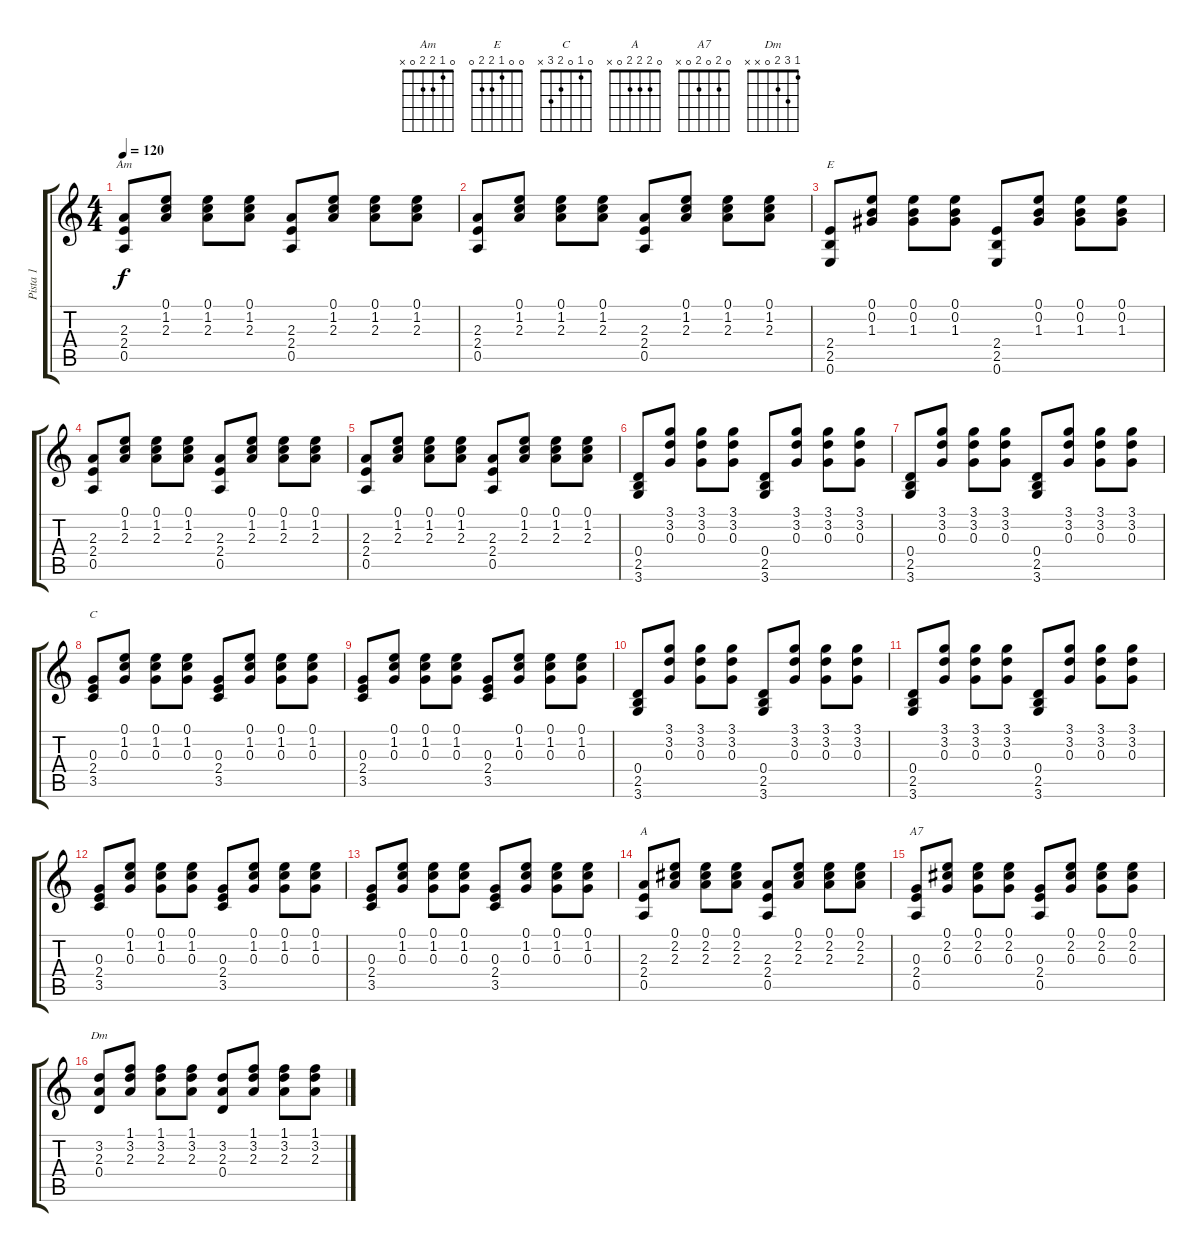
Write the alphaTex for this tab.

\track ("Pista 1" "Pista 1") {instrument acousticguitarnylon}
\staff {score tabs}
\tuning (E4 B3 G3 D3 A2 E2) {hide}
\chord ("Am" 0 1 2 2 0 x)
\chord ("E" 0 0 1 2 2 0)
\chord ("C" 0 1 0 2 3 x)
\chord ("A" 0 2 2 2 0 x)
\chord ("A7" 0 2 0 2 0 x)
\chord ("Dm" 1 3 2 0 x x)
\ts (4 4)
\tempo 120
\clef g2
\ks c
(2.3 2.4 0.5).8{ch "Am" dy f} (0.1 1.2 2.3).8 (0.1 1.2 2.3).8 (0.1 1.2 2.3).8 (2.3 2.4 0.5).8 (0.1 1.2 2.3).8 (0.1 1.2 2.3).8 (0.1 1.2 2.3).8 |
(2.3 2.4 0.5).8 (0.1 1.2 2.3).8 (0.1 1.2 2.3).8 (0.1 1.2 2.3).8 (2.3 2.4 0.5).8 (0.1 1.2 2.3).8 (0.1 1.2 2.3).8 (0.1 1.2 2.3).8 |
(2.4 2.5 0.6).8{ch "E"} (0.1 0.2 1.3).8 (0.1 0.2 1.3).8 (0.1 0.2 1.3).8 (2.4 2.5 0.6).8 (0.1 0.2 1.3).8 (0.1 0.2 1.3).8 (0.1 0.2 1.3).8 |
(2.3 2.4 0.5).8 (0.1 1.2 2.3).8 (0.1 1.2 2.3).8 (0.1 1.2 2.3).8 (2.3 2.4 0.5).8 (0.1 1.2 2.3).8 (0.1 1.2 2.3).8 (0.1 1.2 2.3).8 |
(2.3 2.4 0.5).8 (0.1 1.2 2.3).8 (0.1 1.2 2.3).8 (0.1 1.2 2.3).8 (2.3 2.4 0.5).8 (0.1 1.2 2.3).8 (0.1 1.2 2.3).8 (0.1 1.2 2.3).8 |
(0.4 2.5 3.6).8 (3.1 3.2 0.3).8 (3.1 3.2 0.3).8 (3.1 3.2 0.3).8 (0.4 2.5 3.6).8 (3.1 3.2 0.3).8 (3.1 3.2 0.3).8 (3.1 3.2 0.3).8 |
(0.4 2.5 3.6).8 (3.1 3.2 0.3).8 (3.1 3.2 0.3).8 (3.1 3.2 0.3).8 (0.4 2.5 3.6).8 (3.1 3.2 0.3).8 (3.1 3.2 0.3).8 (3.1 3.2 0.3).8 |
(0.3 2.4 3.5).8{ch "C"} (0.1 1.2 0.3).8 (0.1 1.2 0.3).8 (0.1 1.2 0.3).8 (0.3 2.4 3.5).8 (0.1 1.2 0.3).8 (0.1 1.2 0.3).8 (0.1 1.2 0.3).8 |
(0.3 2.4 3.5).8 (0.1 1.2 0.3).8 (0.1 1.2 0.3).8 (0.1 1.2 0.3).8 (0.3 2.4 3.5).8 (0.1 1.2 0.3).8 (0.1 1.2 0.3).8 (0.1 1.2 0.3).8 |
(0.4 2.5 3.6).8 (3.1 3.2 0.3).8 (3.1 3.2 0.3).8 (3.1 3.2 0.3).8 (0.4 2.5 3.6).8 (3.1 3.2 0.3).8 (3.1 3.2 0.3).8 (3.1 3.2 0.3).8 |
(0.4 2.5 3.6).8 (3.1 3.2 0.3).8 (3.1 3.2 0.3).8 (3.1 3.2 0.3).8 (0.4 2.5 3.6).8 (3.1 3.2 0.3).8 (3.1 3.2 0.3).8 (3.1 3.2 0.3).8 |
(0.3 2.4 3.5).8 (0.1 1.2 0.3).8 (0.1 1.2 0.3).8 (0.1 1.2 0.3).8 (0.3 2.4 3.5).8 (0.1 1.2 0.3).8 (0.1 1.2 0.3).8 (0.1 1.2 0.3).8 |
(0.3 2.4 3.5).8 (0.1 1.2 0.3).8 (0.1 1.2 0.3).8 (0.1 1.2 0.3).8 (0.3 2.4 3.5).8 (0.1 1.2 0.3).8 (0.1 1.2 0.3).8 (0.1 1.2 0.3).8 |
(2.3 2.4 0.5).8{ch "A"} (0.1 2.2 2.3).8 (0.1 2.2 2.3).8 (0.1 2.2 2.3).8 (2.3 2.4 0.5).8 (0.1 2.2 2.3).8 (0.1 2.2 2.3).8 (0.1 2.2 2.3).8 |
(0.3 2.4 0.5).8{ch "A7"} (0.1 2.2 0.3).8 (0.1 2.2 0.3).8 (0.1 2.2 0.3).8 (0.3 2.4 0.5).8 (0.1 2.2 0.3).8 (0.1 2.2 0.3).8 (0.1 2.2 0.3).8 |
(3.2 2.3 0.4).8{ch "Dm"} (1.1 3.2 2.3).8 (1.1 3.2 2.3).8 (1.1 3.2 2.3).8 (3.2 2.3 0.4).8 (1.1 3.2 2.3).8 (1.1 3.2 2.3).8 (1.1 3.2 2.3).8
